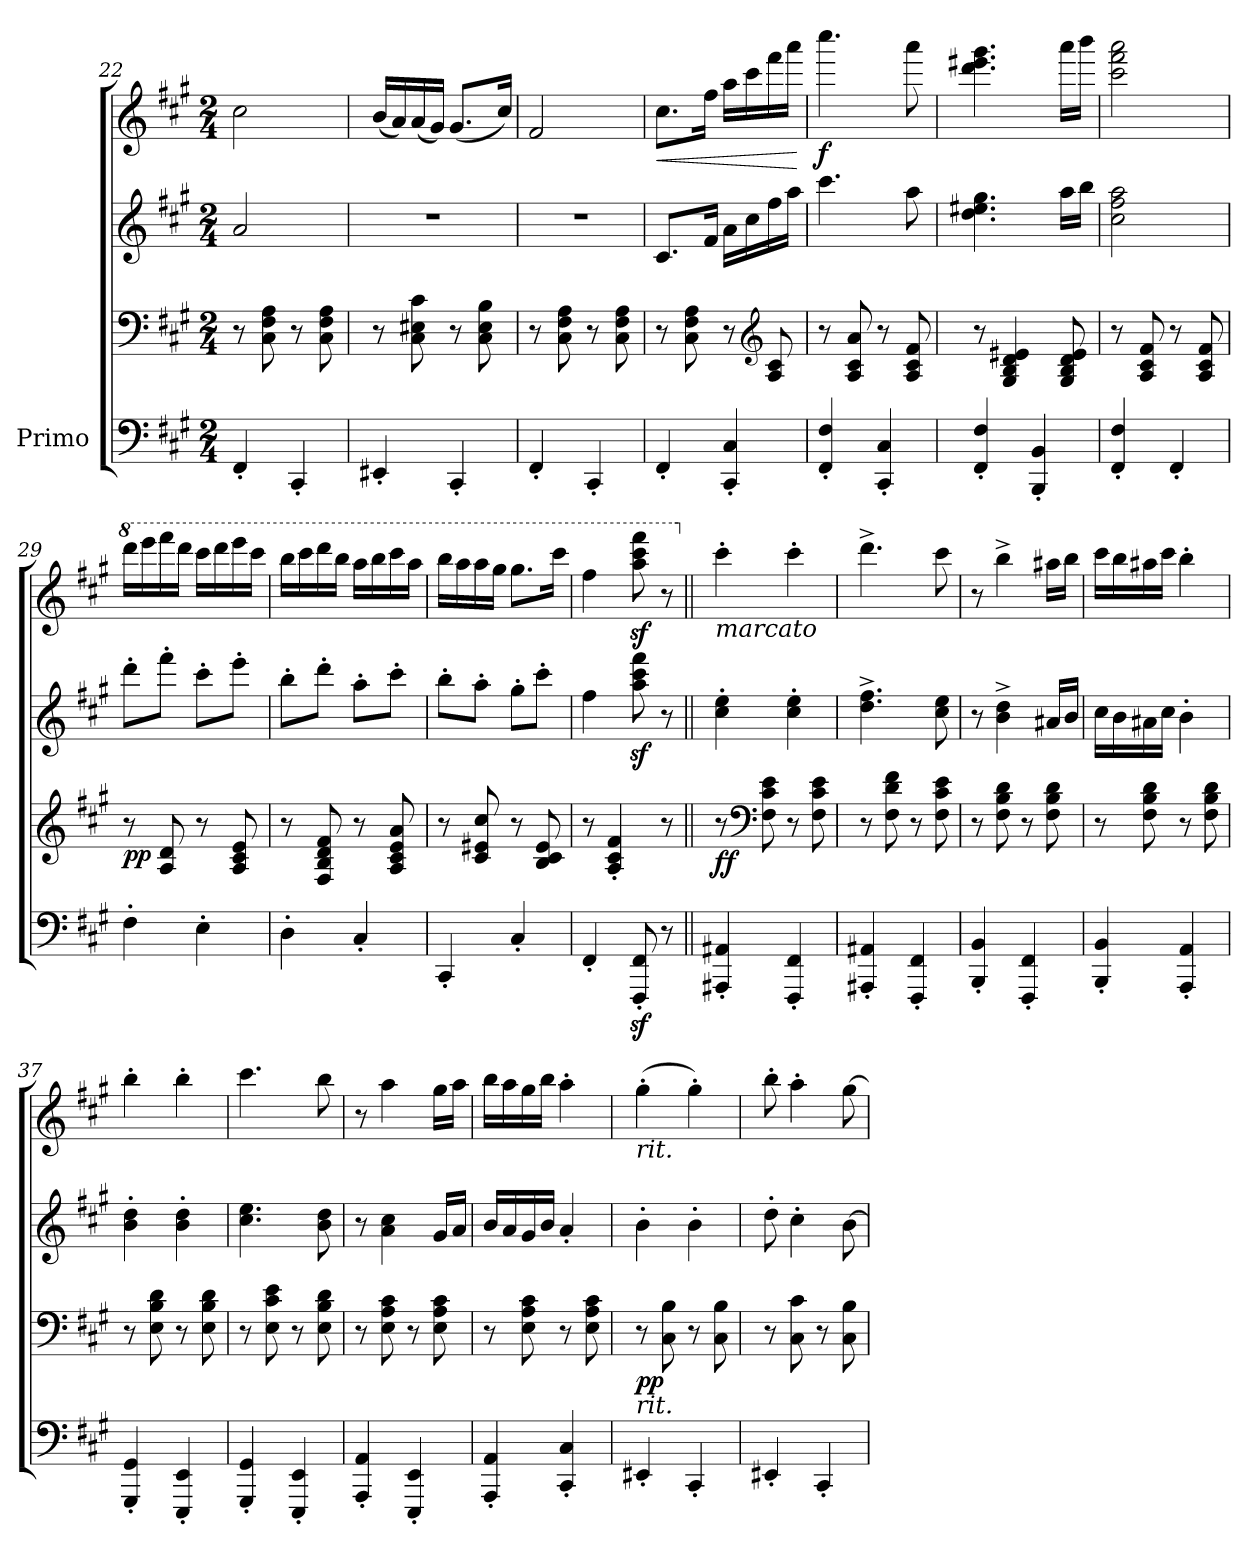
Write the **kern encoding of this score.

**kern	**kern	**kern	**kern	**dynam
*part1	*part1	*part1	*part1	*part1
*staff4	*staff3	*staff2	*staff1	*staff1/2/3/4
*I"Primo	*	*	*	*
*clefF4	*clefF4	*clefG2	*clefG2	*
*k[f#c#g#]	*k[f#c#g#]	*k[f#c#g#]	*k[f#c#g#]	*
*M2/4	*M2/4	*M2/4	*M2/4	*
=22	=22	=22	=22	=22
4FF#'/	8r	2a/	2cc#\	.
.	8C#\ 8F#\ 8A\	.	.	.
4CC#'/	8r	.	.	.
.	8C#\ 8F#\ 8A\	.	.	.
=23	=23	=23	=23	=23
4EE#X'/	8r	2r	(<16b/LL	.
.	.	.	16a/)	.
.	8C#\ 8E#X\ 8c#\	.	(<16a/	.
.	.	.	16g#/JJ)	.
4CC#'/	8r	.	(<8.g#/L	.
.	8C#\ 8E#\ 8B\	.	.	.
.	.	.	16cc#/Jk)	.
=24	=24	=24	=24	=24
4FF#'/	8r	2r	2f#/	.
.	8C#\ 8F#\ 8A\	.	.	.
4CC#'/	8r	.	.	.
.	8C#\ 8F#\ 8A\	.	.	.
=25	=25	=25	=25	=25
!	!	!	!	!LO:HP:b
4FF#'/	8r	8.c#/L	8.cc#\L	<
.	8C#\ 8F#\ 8A\	.	.	.
.	.	16f#/Jk	16ff#\Jk	.
4CC#/' 4C#/'	8r	16a\LL	16aa\LL	.
.	.	16cc#\	16ccc#\	.
*	*clefG2	*	*	*
.	8A/ 8c#/	16ff#\	16fff#\	.
.	.	16aa\JJ	16aaa\JJ	.
.	.	.	.	[
=26	=26	=26	=26	=26
!	!	!	!	!LO:DY:b
4FF#/' 4F#/'	8r	4.ccc#\	4.cccc#\	f
.	8A/ 8c#/ 8a/	.	.	.
4CC#/' 4C#/'	8r	.	.	.
.	8A/ 8c#/ 8f#/	8aa\	8aaa\	.
=27	=27	=27	=27	=27
4FF#/' 4F#/'	8r	4.dd\ 4.ee#X\ 4.gg#\	4.ddd\ 4.eee#X\ 4.ggg#\	.
.	4G#/ 4B/ 4d/ 4e#X/	.	.	.
4BBB/' 4BB/'	.	.	.	.
.	8G#/ 8B/ 8d/ 8e#/	16aa\LL	16aaa\LL	.
.	.	16bb\JJ	16bbb\JJ	.
=28	=28	=28	=28	=28
4FF#/' 4F#/'	8r	2cc#\ 2ff#\ 2aa\	2ccc#\ 2fff#\ 2aaa\	.
.	8A/ 8c#/ 8f#/	.	.	.
4FF#'/	8r	.	.	.
.	8A/ 8c#/ 8f#/	.	.	.
=29	=29	=29	=29	=29
*	*	*	*8va	*
!	!	!	!	!LO:DY:b=3
!	!	!	!	!LO:DY:n=1:b
4F#'\	8r	8ddd'\L	16dddd\LL	p p
.	.	.	16eeee\	.
.	8A/ 8d/	8fff#'\J	16ffff#\	.
.	.	.	16dddd\JJ	.
4E'\	8r	8ccc#'\L	16cccc#\LL	.
.	.	.	16dddd\	.
.	8A/ 8c#/ 8e/	8eee'\J	16eeee\	.
.	.	.	16cccc#\JJ	.
=30	=30	=30	=30	=30
4D'\	8r	8bb'\L	16bbb\LL	.
.	.	.	16cccc#\	.
.	8F#/ 8B/ 8d/ 8f#/	8ddd'\J	16dddd\	.
.	.	.	16bbb\JJ	.
4C#'/	8r	8aa'\L	16aaa\LL	.
.	.	.	16bbb\	.
.	8A/ 8c#/ 8e/ 8a/	8ccc#'\J	16cccc#\	.
.	.	.	16aaa\JJ	.
=31	=31	=31	=31	=31
4CC#'/	8r	8bb'\L	16bbb\LL	.
.	.	.	16aaa\	.
.	8c#/ 8e#X/ 8cc#/	8aa'\J	16aaa\	.
.	.	.	16ggg#\JJ	.
4C#'/	8r	8gg#'\L	8.ggg#\L	.
.	8B/ 8c#/ 8e#/	8ccc#'\J	.	.
.	.	.	16cccc#\Jk	.
=32	=32	=32	=32	=32
4FF#'/	8r	4ff#\	4fff#\	.
.	4A/' 4c#/' 4f#/'	.	.	.
8FFF#/z>' 8FF#/z>'	.	8aa\z< 8ccc#\z< 8fff#\z<	8aaa\z< 8cccc#\z< 8ffff#\z<	.
8r	8r	8r	8r	.
=33||	=33||	=33||	=33||	=33||
*	*	*	*X8va	*
!	!	!	!LO:TX:b:i:t=marcato	!
!	!	!	!	!LO:DY:b=3
!	!	!	!	!LO:DY:n=1:b
4AAA#X/' 4AA#X/'	8r	4cc#\' 4ee\'	4ccc#'\	f f
*	*clefF4	*	*	*
.	8F#\ 8c#\ 8e\	.	.	.
4FFF#/' 4FF#/'	8r	4cc#\' 4ee\'	4ccc#'\	.
.	8F#\ 8c#\ 8e\	.	.	.
=34	=34	=34	=34	=34
4AAA#X/' 4AA#X/'	8r	4.dd\^ 4.ff#\^	4.ddd^\	.
.	8F#\ 8d\ 8f#\	.	.	.
4FFF#/' 4FF#/'	8r	.	.	.
.	8F#\ 8c#\ 8e\	8cc#\ 8ee\	8ccc#\	.
=35	=35	=35	=35	=35
4BBB/' 4BB/'	8r	8r	8r	.
.	8F#\ 8B\ 8d\	4b\^ 4dd\^	4bb^\	.
4FFF#/' 4FF#/'	8r	.	.	.
.	8F#\ 8B\ 8d\	16a#X/LL	16aa#X\LL	.
.	.	16b/JJ	16bb\JJ	.
=36	=36	=36	=36	=36
4BBB/' 4BB/'	8r	16cc#\LL	16ccc#\LL	.
.	.	16b\	16bb\	.
.	8F#\ 8B\ 8d\	16a#X\	16aa#X\	.
.	.	16cc#\JJ	16ccc#\JJ	.
4AAA/' 4AA/'	8r	4b'\	4bb'\	.
.	8F#\ 8B\ 8d\	.	.	.
=37	=37	=37	=37	=37
4GGG#/' 4GG#/'	8r	4b\' 4dd\'	4bb'\	.
.	8E\ 8B\ 8d\	.	.	.
4EEE/' 4EE/'	8r	4b\' 4dd\'	4bb'\	.
.	8E\ 8B\ 8d\	.	.	.
=38	=38	=38	=38	=38
4GGG#/' 4GG#/'	8r	4.cc#\ 4.ee\	4.ccc#\	.
.	8E\ 8c#\ 8e\	.	.	.
4EEE/' 4EE/'	8r	.	.	.
.	8E\ 8B\ 8d\	8b\ 8dd\	8bb\	.
=39	=39	=39	=39	=39
4AAA/' 4AA/'	8r	8r	8r	.
.	8E\ 8A\ 8c#\	4a\ 4cc#\	4aa\	.
4EEE/' 4EE/'	8r	.	.	.
.	8E\ 8A\ 8c#\	16g#/LL	16gg#\LL	.
.	.	16a/JJ	16aa\JJ	.
=40	=40	=40	=40	=40
4AAA/' 4AA/'	8r	16b/LL	16bb\LL	.
.	.	16a/	16aa\	.
.	8E\ 8A\ 8c#\	16g#/	16gg#\	.
.	.	16b/JJ	16bb\JJ	.
4CC#/' 4C#/'	8r	4a'/	4aa'\	.
.	8E\ 8A\ 8c#\	.	.	.
=41	=41	=41	=41	=41
!	!	!	!LO:TX:b:i:t=rit.	!
!	!LO:TX:b:i:t=rit.	!	!	!
!	!	!	!	!LO:DY:b=3
!	!	!	!	!LO:DY:n=1:b
4EE#X'/	8r	4b'\	(>4gg#'\	p p
.	8C#\ 8B\	.	.	.
4CC#'/	8r	4b'\	4gg#'\)	.
.	8C#\ 8B\	.	.	.
=42	=42	=42	=42	=42
4EE#X'/	8r	8dd'\	8bb'\	.
.	8C#\ 8c#\	4cc#'\	4aa'\	.
4CC#'/	8r	.	.	.
.	8C#\ 8B\	[8b\	[8gg#\	.
=	=	=	=	=
*-	*-	*-	*-	*-
